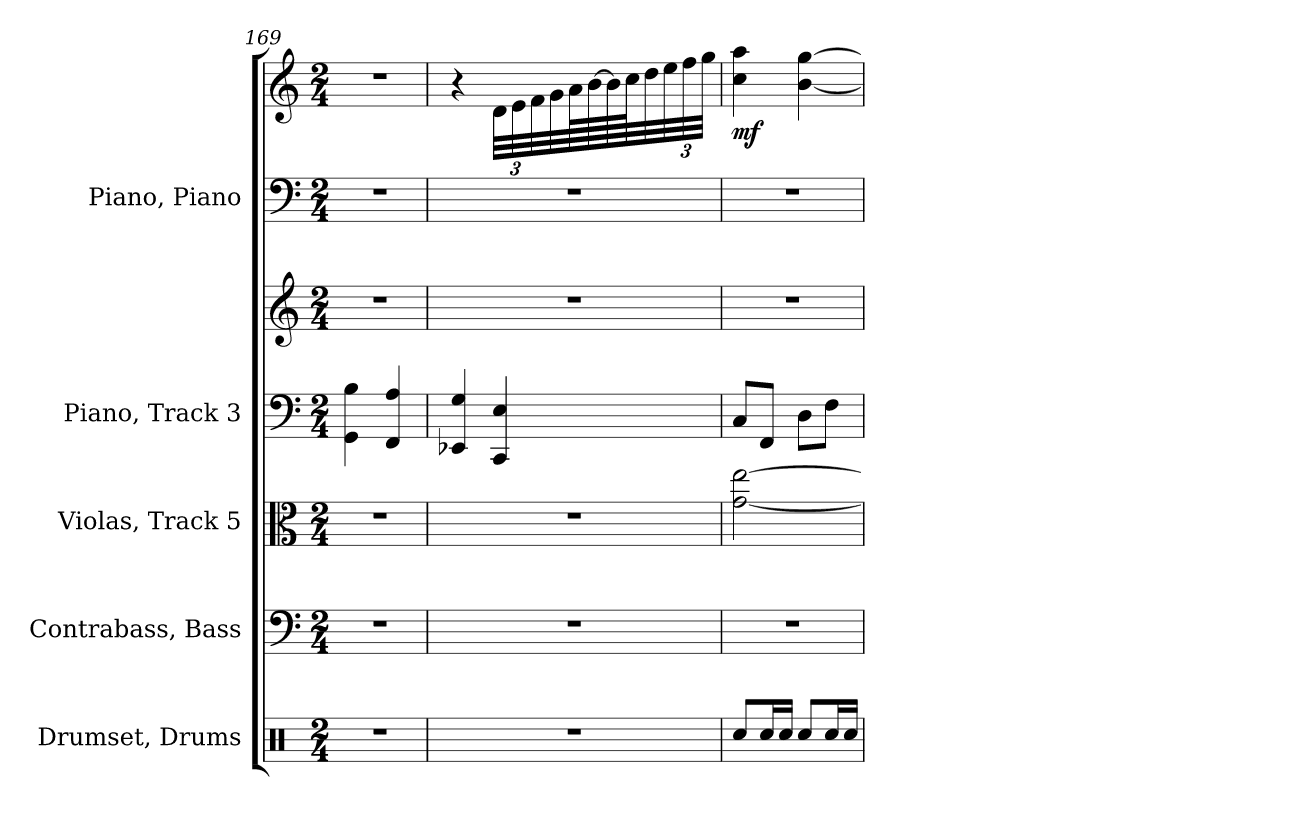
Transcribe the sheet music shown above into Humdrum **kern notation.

**kern	**kern	**kern	**kern	**kern	**kern	**kern	**dynam
*part5	*part4	*part3	*part2	*part2	*part1	*part1	*part1
*staff7	*staff6	*staff5	*staff4	*staff3	*staff2	*staff1	*staff1/2
*I"Drumset, Drums	*I"Contrabass, Bass	*I"Violas, Track  5	*I"Piano, Track  3	*	*I"Piano, Piano	*	*
*I'D. Set	*I'Cb.	*I'Vlas.	*I'Pno.	*	*I'Pno.	*	*
!!LO:PB:g=z
*clefX	*clefF4	*clefC3	*clefF4	*clefG2	*clefF4	*clefG2	*
*	*ITrd7c12	*	*	*	*	*	*
*k[]	*k[]	*k[]	*k[]	*k[]	*k[]	*k[]	*
*M2/4	*M2/4	*M2/4	*M2/4	*M2/4	*M2/4	*M2/4	*
=169	=169	=169	=169	=169	=169	=169	=169
2r	2r	2r	4GG\ 4B\	2r	2r	2r	.
.	.	.	4FF/ 4A/	.	.	.	.
=170	=170	=170	=170	=170	=170	=170	=170
2r	2r	2r	4EE-X/ 4G/	2r	2r	4r	.
*	*	*	*	*	*	*Xbrackettup	*
.	.	.	4CC/ 4E/	.	.	48d\LLL	.
.	.	.	.	.	.	48e\	.
.	.	.	.	.	.	48f\	.
.	.	.	.	.	.	32g\	.
.	.	.	.	.	.	64a\L	.
.	.	.	.	.	.	[64b\	.
.	.	.	.	.	.	64b\]	.
.	.	.	.	.	.	64cc\J	.
.	.	.	.	.	.	32dd\	.
.	.	.	.	.	.	48ee\	.
.	.	.	.	.	.	48ff\	.
.	.	.	.	.	.	48gg\JJJ	.
=171	=171	=171	=171	=171	=171	=171	=171
!	!	!	!	!	!	!	!LO:DY:b
8Rcc/L	2r	[2g\ [2ee\	8C/L	2r	2r	4cc\ 4aa\	mf
16Rcc/L	.	.	8FF/J	.	.	.	.
16Rcc/JJ	.	.	.	.	.	.	.
8Rcc/L	.	.	8D\L	.	.	[4b\ [4gg\	.
16Rcc/L	.	.	8F\J	.	.	.	.
16Rcc/JJ	.	.	.	.	.	.	.
=	=	=	=	=	=	=	=
*-	*-	*-	*-	*-	*-	*-	*-
